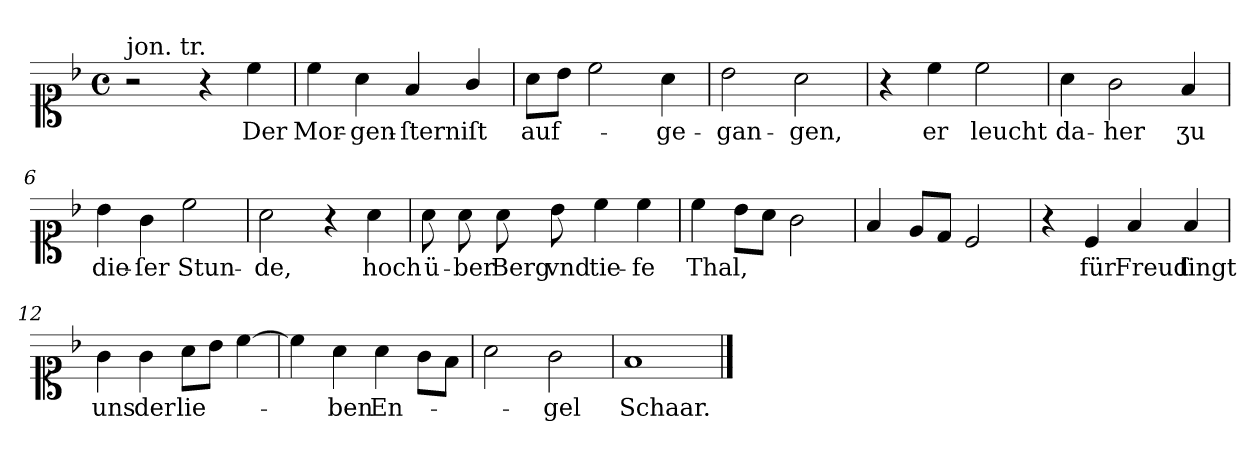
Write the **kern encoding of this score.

**kern	**text
*part1	*part1
*staff1	*staff1
*clefC1	*
*k[b-]	*
*F:ion	*
*M4/4	*
*met(c)	*
=1	=1
!LO:TX:a:t=jon. tr.	!
2r	.
4r	.
4cc	Der
=1	=1
4cc	Mor-
4a	-gen-
4f	-ſtern
4g/	iſt
=2	=2
8aL	auf-
8b-J	.
2cc	.
4a	-ge-
=3	=3
2b-	-gan-
2a	-gen,
=4	=4
4r	.
4cc	er
2cc	leucht
=5	=5
4a	da-
2g	-her
4f	ʒu
=6	=6
4b-	die-
4g	-ſer
2cc	Stun-
=7	=7
2a	-de,
4r	.
4a	hoch
=8	=8
8a	ü-
8a	-ber
8a	Berg
8b-	vnd
4cc	tie-
4cc	fe
=9	=9
4cc	Thal,
8b-L	.
8aJ	.
2g	.
=10	=10
4f	.
8eL	.
8dJ	.
2c	.
=11	=11
4r	.
4c	für
4f	Freud
4f	ſingt
=12	=12
4g	uns
4g	der
8aL	lie-
8b-J	.
[4cc	.
=13	=13
4cc]	.
4a	-ben
4a	En-
8g\L	.
8f\J	.
=14	=14
2a	.
2g	-gel
=15	=15
1f/	Schaar.
==	==
*-	*-
